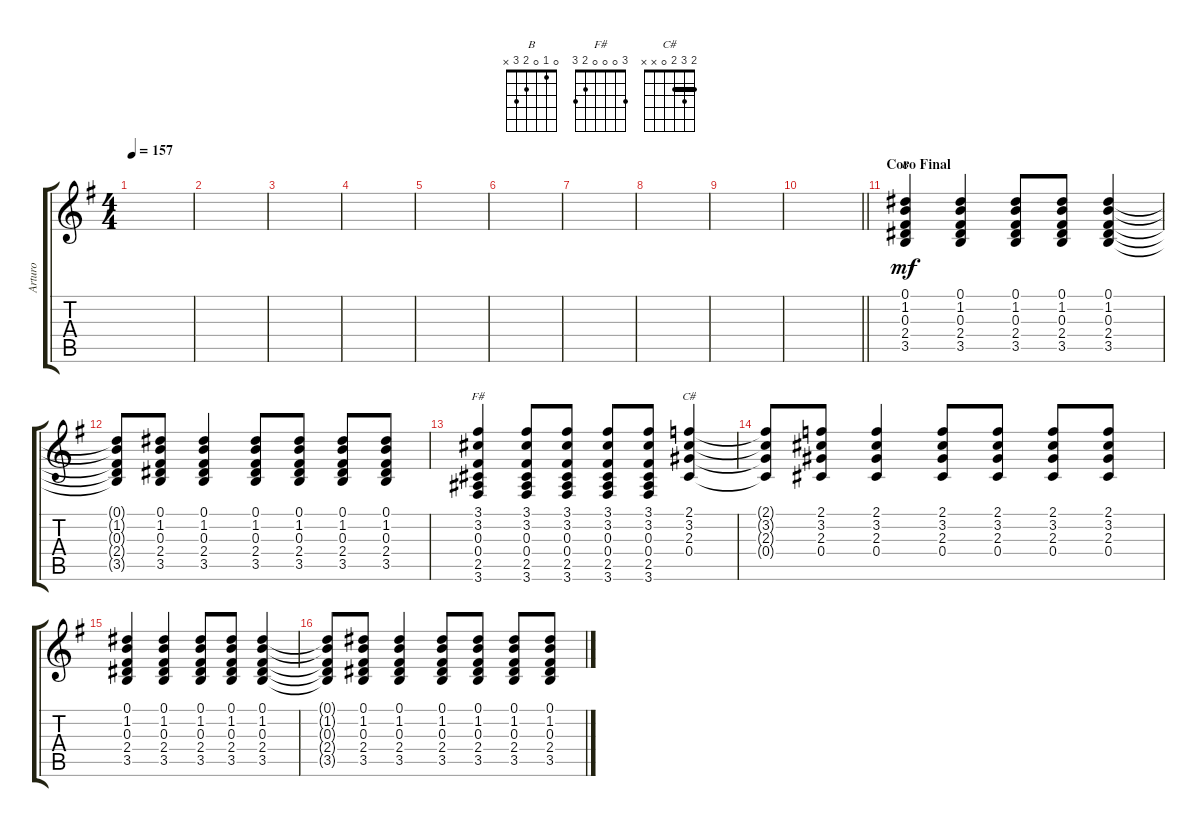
\track ("Arturo" "Arturo") {instrument acousticguitarsteel}
\staff {score tabs}
\tuning (Eb4 Bb3 Gb3 Db3 Ab2 Eb2) {hide}
\chord ("B" 0 1 0 2 3 x)
\chord ("F#" 3 0 0 0 2 3)
\chord ("C#" 2 3 2 0 x x) {barre 2}
\ts (4 4)
\tempo 157
\clef g2
\ks g
|
|
|
|
|
|
|
|
|
\barLineRight lightlight
|
\section ("" "Coro Final")
(0.1 1.2 0.3 2.4 3.5).4{ch "B" dy mf} (0.1 1.2 0.3 2.4 3.5).4 (0.1 1.2 0.3 2.4 3.5).8 (0.1 1.2 0.3 2.4 3.5).8 (0.1 1.2 0.3 2.4 3.5).4 |
(0.1{t} 1.2{t} 0.3{t} 2.4{t} 3.5{t}).8 (0.1 1.2 0.3 2.4 3.5).8 (0.1 1.2 0.3 2.4 3.5).4 (0.1 1.2 0.3 2.4 3.5).8 (0.1 1.2 0.3 2.4 3.5).8 (0.1 1.2 0.3 2.4 3.5).8 (0.1 1.2 0.3 2.4 3.5).8 |
(3.1 3.2 0.3 0.4 2.5 3.6).4{ch "F#"} (3.1 3.2 0.3 0.4 2.5 3.6).8 (3.1 3.2 0.3 0.4 2.5 3.6).8 (3.1 3.2 0.3 0.4 2.5 3.6).8 (3.1 3.2 0.3 0.4 2.5 3.6).8 (2.1 3.2 2.3 0.4).4{ch "C#"} |
(2.1{t} 3.2{t} 2.3{t} 0.4{t}).8 (2.1 3.2 2.3 0.4).8 (2.1 3.2 2.3 0.4).4 (2.1 3.2 2.3 0.4).8 (2.1 3.2 2.3 0.4).8 (2.1 3.2 2.3 0.4).8 (2.1 3.2 2.3 0.4).8 |
(0.1 1.2 0.3 2.4 3.5).4 (0.1 1.2 0.3 2.4 3.5).4 (0.1 1.2 0.3 2.4 3.5).8 (0.1 1.2 0.3 2.4 3.5).8 (0.1 1.2 0.3 2.4 3.5).4 |
(0.1{t} 1.2{t} 0.3{t} 2.4{t} 3.5{t}).8 (0.1 1.2 0.3 2.4 3.5).8 (0.1 1.2 0.3 2.4 3.5).4 (0.1 1.2 0.3 2.4 3.5).8 (0.1 1.2 0.3 2.4 3.5).8 (0.1 1.2 0.3 2.4 3.5).8 (0.1 1.2 0.3 2.4 3.5).8
